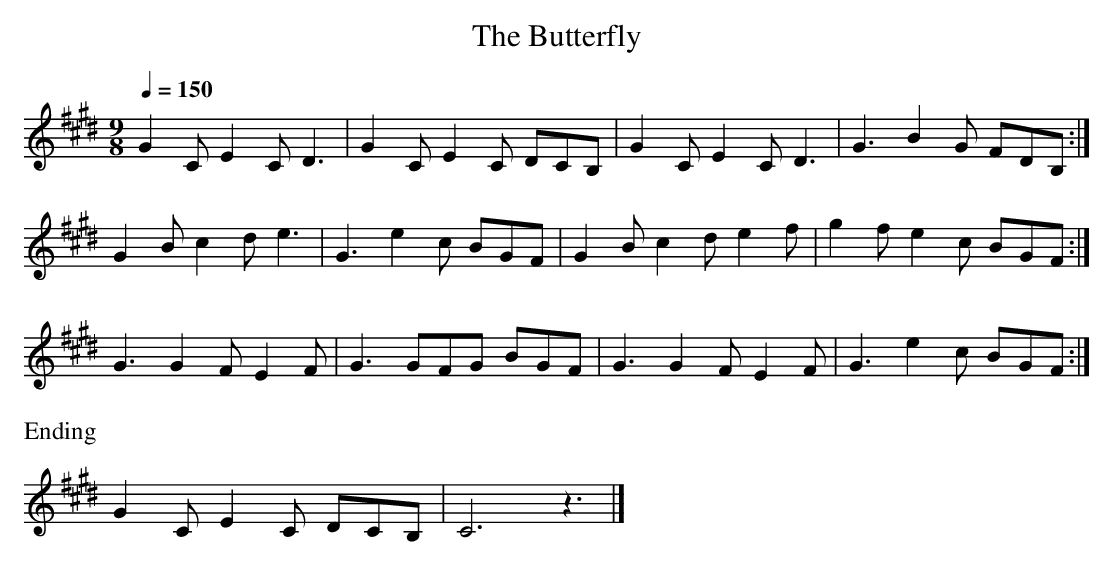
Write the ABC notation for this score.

X:1
T:Butterfly, The
M:9/8
L:1/8
Q:1/4=150
K:C#min
G2 C E2 C D3 | G2 C E2 C DCB, |\
G2 C E2 C D3 | G3 B2 G FDB, :|
G2 B c2 d e3 | G3 e2 c BGF | G2 B c2 d e2 f | g2 f e2 c BGF :|
G3 G2 F E2 F | G3 GFG BGF |\
G3 G2 F E2 F | G3 e2 c BGF :|
%%begintext
Ending
%%endtext
G2 C E2 C DCB, | C6 z3 |]
